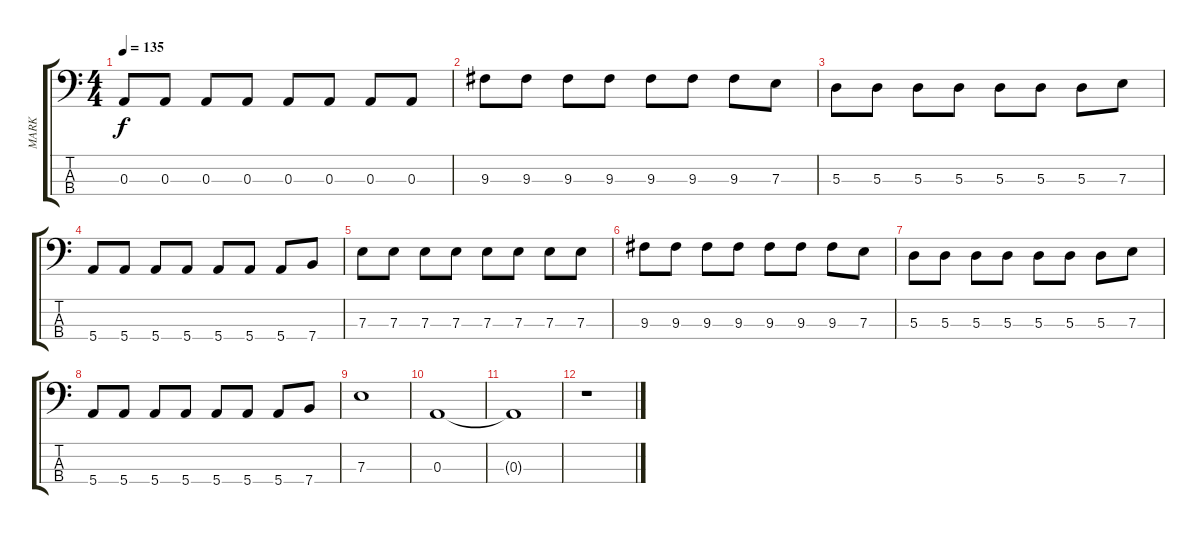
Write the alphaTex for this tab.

\track ("MARK" "MARK") {instrument electricbassfinger}
\staff {score tabs}
\tuning (G2 D2 A1 E1) {hide}
\ts (4 4)
\tempo 135
\clef f4
\ks c
0.3.8{dy f} 0.3.8 0.3.8 0.3.8 0.3.8 0.3.8 0.3.8 0.3.8 |
9.3.8 9.3.8 9.3.8 9.3.8 9.3.8 9.3.8 9.3.8 7.3.8 |
5.3.8 5.3.8 5.3.8 5.3.8 5.3.8 5.3.8 5.3.8 7.3.8 |
5.4.8 5.4.8 5.4.8 5.4.8 5.4.8 5.4.8 5.4.8 7.4.8 |
7.3.8 7.3.8 7.3.8 7.3.8 7.3.8 7.3.8 7.3.8 7.3.8 |
9.3.8 9.3.8 9.3.8 9.3.8 9.3.8 9.3.8 9.3.8 7.3.8 |
5.3.8 5.3.8 5.3.8 5.3.8 5.3.8 5.3.8 5.3.8 7.3.8 |
5.4.8 5.4.8 5.4.8 5.4.8 5.4.8 5.4.8 5.4.8 7.4.8 |
7.3.1 |
0.3.1 |
0.3{t}.1 |
r.1
